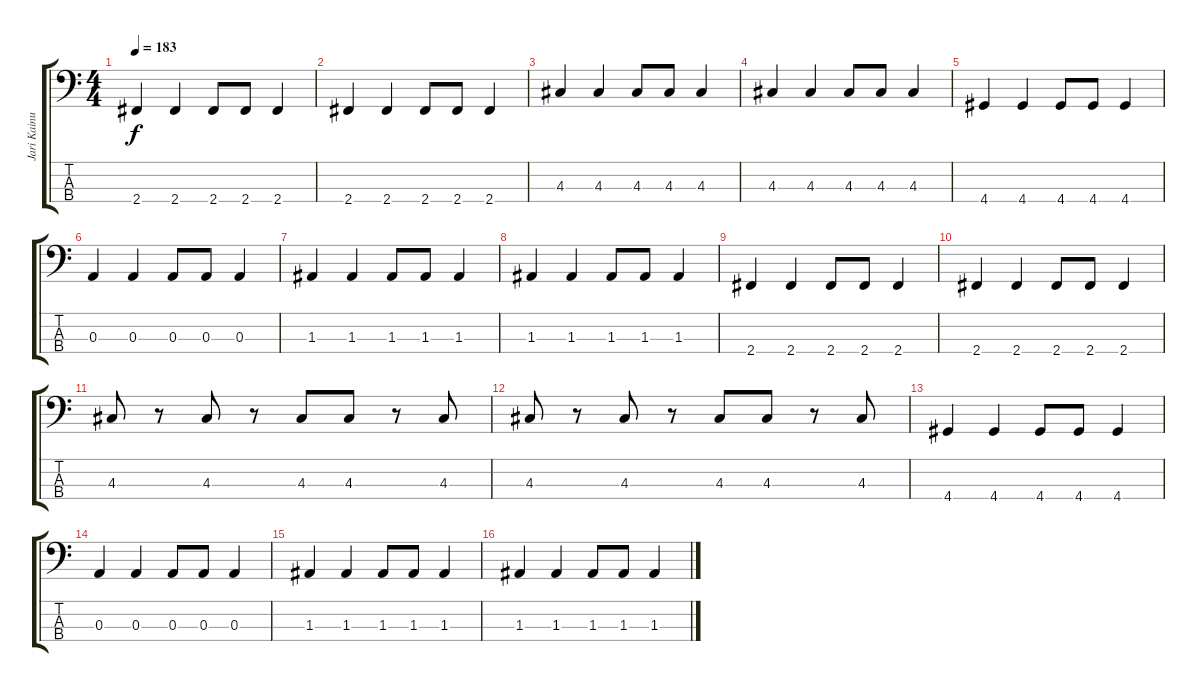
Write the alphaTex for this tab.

\track ("Jari Kainulainen" "Jari Kainu") {instrument electricbassfinger}
\staff {score tabs}
\tuning (G2 D2 A1 E1) {hide}
\ts (4 4)
\tempo 183
\clef f4
\ks c
2.4.4{dy f} 2.4.4 2.4.8 2.4.8 2.4.4 |
2.4.4 2.4.4 2.4.8 2.4.8 2.4.4 |
4.3.4 4.3.4 4.3.8 4.3.8 4.3.4 |
4.3.4 4.3.4 4.3.8 4.3.8 4.3.4 |
4.4.4 4.4.4 4.4.8 4.4.8 4.4.4 |
0.3.4 0.3.4 0.3.8 0.3.8 0.3.4 |
1.3.4 1.3.4 1.3.8 1.3.8 1.3.4 |
1.3.4 1.3.4 1.3.8 1.3.8 1.3.4 |
2.4.4 2.4.4 2.4.8 2.4.8 2.4.4 |
2.4.4 2.4.4 2.4.8 2.4.8 2.4.4 |
4.3.8 r.8 4.3.8 r.8 4.3.8 4.3.8 r.8 4.3.8 |
4.3.8 r.8 4.3.8 r.8 4.3.8 4.3.8 r.8 4.3.8 |
4.4.4 4.4.4 4.4.8 4.4.8 4.4.4 |
0.3.4 0.3.4 0.3.8 0.3.8 0.3.4 |
1.3.4 1.3.4 1.3.8 1.3.8 1.3.4 |
1.3.4 1.3.4 1.3.8 1.3.8 1.3.4
